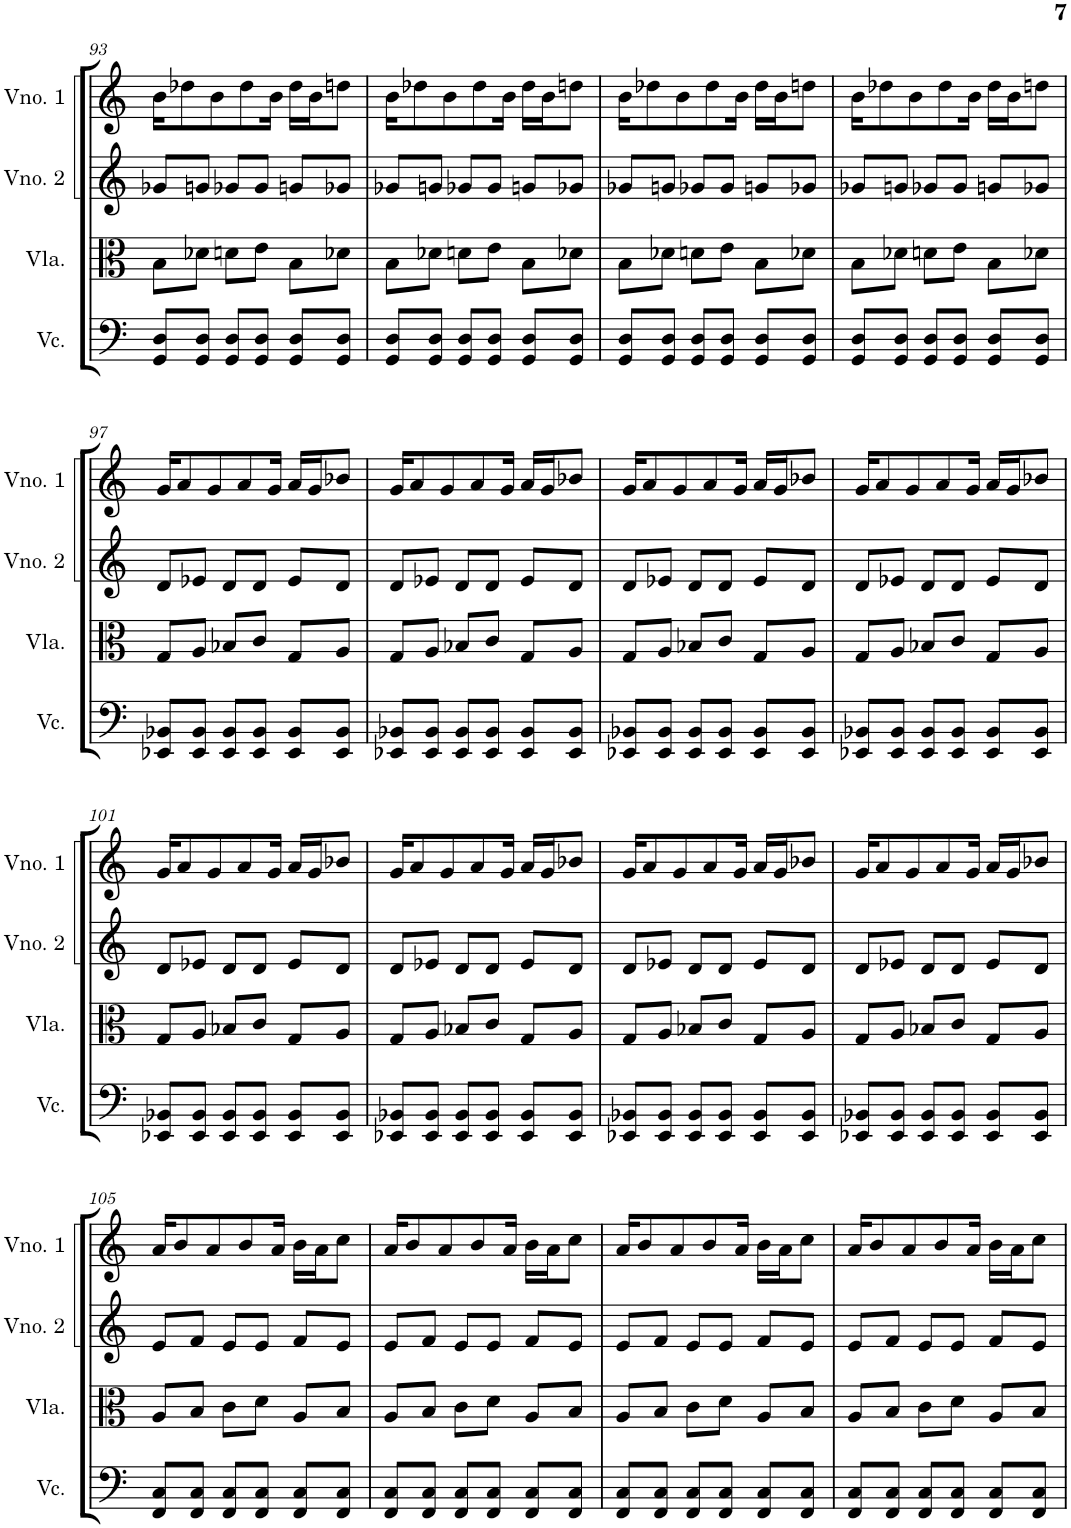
**kern	**kern	**kern	**kern
*part4	*part3	*part2	*part1
*staff4	*staff3	*staff2	*staff1
*I"Violoncelo	*I"Viola	*I"Violino 2	*I"Violino 1
*I'Vc.	*I'Vla.	*I'Vno. 2	*I'Vno. 1
!!LO:PB:g=z
*clefF4	*clefC3	*clefG2	*clefG2
*k[]	*k[]	*k[]	*k[]
*M3/4	*M3/4	*M3/4	*M3/4
=93	=93	=93	=93
8GG/ 8D/L	8B\L	8g-X/L	16b\KL
.	.	.	8dd-X\
8GG/ 8D/J	8d-X\J	8gn/J	.
.	.	.	8b\
8GG/ 8D/L	8dn\L	8g-X/L	.
.	.	.	8dd-\
8GG/ 8D/J	8e\J	8g-/J	.
.	.	.	16b\Jk
8GG/ 8D/L	8B\L	8gn/L	16dd-\LL
.	.	.	16b\J
8GG/ 8D/J	8d-X\J	8g-X/J	8ddn\J
=94	=94	=94	=94
8GG/ 8D/L	8B\L	8g-X/L	16b\KL
.	.	.	8dd-X\
8GG/ 8D/J	8d-X\J	8gn/J	.
.	.	.	8b\
8GG/ 8D/L	8dn\L	8g-X/L	.
.	.	.	8dd-\
8GG/ 8D/J	8e\J	8g-/J	.
.	.	.	16b\Jk
8GG/ 8D/L	8B\L	8gn/L	16dd-\LL
.	.	.	16b\J
8GG/ 8D/J	8d-X\J	8g-X/J	8ddn\J
=95	=95	=95	=95
8GG/ 8D/L	8B\L	8g-X/L	16b\KL
.	.	.	8dd-X\
8GG/ 8D/J	8d-X\J	8gn/J	.
.	.	.	8b\
8GG/ 8D/L	8dn\L	8g-X/L	.
.	.	.	8dd-\
8GG/ 8D/J	8e\J	8g-/J	.
.	.	.	16b\Jk
8GG/ 8D/L	8B\L	8gn/L	16dd-\LL
.	.	.	16b\J
8GG/ 8D/J	8d-X\J	8g-X/J	8ddn\J
=96	=96	=96	=96
8GG/ 8D/L	8B\L	8g-X/L	16b\KL
.	.	.	8dd-X\
8GG/ 8D/J	8d-X\J	8gn/J	.
.	.	.	8b\
8GG/ 8D/L	8dn\L	8g-X/L	.
.	.	.	8dd-\
8GG/ 8D/J	8e\J	8g-/J	.
.	.	.	16b\Jk
8GG/ 8D/L	8B\L	8gn/L	16dd-\LL
.	.	.	16b\J
8GG/ 8D/J	8d-X\J	8g-X/J	8ddn\J
!!LO:LB:g=z
=97	=97	=97	=97
8EE-X/ 8BB-X/L	8G/L	8d/L	16g/KL
.	.	.	8a/
8EE-/ 8BB-/J	8A/J	8e-X/J	.
.	.	.	8g/
8EE-/ 8BB-/L	8B-X/L	8d/L	.
.	.	.	8a/
8EE-/ 8BB-/J	8c/J	8d/J	.
.	.	.	16g/Jk
8EE-/ 8BB-/L	8G/L	8e-/L	16a/LL
.	.	.	16g/J
8EE-/ 8BB-/J	8A/J	8d/J	8b-X/J
=98	=98	=98	=98
8EE-X/ 8BB-X/L	8G/L	8d/L	16g/KL
.	.	.	8a/
8EE-/ 8BB-/J	8A/J	8e-X/J	.
.	.	.	8g/
8EE-/ 8BB-/L	8B-X/L	8d/L	.
.	.	.	8a/
8EE-/ 8BB-/J	8c/J	8d/J	.
.	.	.	16g/Jk
8EE-/ 8BB-/L	8G/L	8e-/L	16a/LL
.	.	.	16g/J
8EE-/ 8BB-/J	8A/J	8d/J	8b-X/J
=99	=99	=99	=99
8EE-X/ 8BB-X/L	8G/L	8d/L	16g/KL
.	.	.	8a/
8EE-/ 8BB-/J	8A/J	8e-X/J	.
.	.	.	8g/
8EE-/ 8BB-/L	8B-X/L	8d/L	.
.	.	.	8a/
8EE-/ 8BB-/J	8c/J	8d/J	.
.	.	.	16g/Jk
8EE-/ 8BB-/L	8G/L	8e-/L	16a/LL
.	.	.	16g/J
8EE-/ 8BB-/J	8A/J	8d/J	8b-X/J
=100	=100	=100	=100
8EE-X/ 8BB-X/L	8G/L	8d/L	16g/KL
.	.	.	8a/
8EE-/ 8BB-/J	8A/J	8e-X/J	.
.	.	.	8g/
8EE-/ 8BB-/L	8B-X/L	8d/L	.
.	.	.	8a/
8EE-/ 8BB-/J	8c/J	8d/J	.
.	.	.	16g/Jk
8EE-/ 8BB-/L	8G/L	8e-/L	16a/LL
.	.	.	16g/J
8EE-/ 8BB-/J	8A/J	8d/J	8b-X/J
!!LO:LB:g=z
=101	=101	=101	=101
8EE-X/ 8BB-X/L	8G/L	8d/L	16g/KL
.	.	.	8a/
8EE-/ 8BB-/J	8A/J	8e-X/J	.
.	.	.	8g/
8EE-/ 8BB-/L	8B-X/L	8d/L	.
.	.	.	8a/
8EE-/ 8BB-/J	8c/J	8d/J	.
.	.	.	16g/Jk
8EE-/ 8BB-/L	8G/L	8e-/L	16a/LL
.	.	.	16g/J
8EE-/ 8BB-/J	8A/J	8d/J	8b-X/J
=102	=102	=102	=102
8EE-X/ 8BB-X/L	8G/L	8d/L	16g/KL
.	.	.	8a/
8EE-/ 8BB-/J	8A/J	8e-X/J	.
.	.	.	8g/
8EE-/ 8BB-/L	8B-X/L	8d/L	.
.	.	.	8a/
8EE-/ 8BB-/J	8c/J	8d/J	.
.	.	.	16g/Jk
8EE-/ 8BB-/L	8G/L	8e-/L	16a/LL
.	.	.	16g/J
8EE-/ 8BB-/J	8A/J	8d/J	8b-X/J
=103	=103	=103	=103
8EE-X/ 8BB-X/L	8G/L	8d/L	16g/KL
.	.	.	8a/
8EE-/ 8BB-/J	8A/J	8e-X/J	.
.	.	.	8g/
8EE-/ 8BB-/L	8B-X/L	8d/L	.
.	.	.	8a/
8EE-/ 8BB-/J	8c/J	8d/J	.
.	.	.	16g/Jk
8EE-/ 8BB-/L	8G/L	8e-/L	16a/LL
.	.	.	16g/J
8EE-/ 8BB-/J	8A/J	8d/J	8b-X/J
=104	=104	=104	=104
8EE-X/ 8BB-X/L	8G/L	8d/L	16g/KL
.	.	.	8a/
8EE-/ 8BB-/J	8A/J	8e-X/J	.
.	.	.	8g/
8EE-/ 8BB-/L	8B-X/L	8d/L	.
.	.	.	8a/
8EE-/ 8BB-/J	8c/J	8d/J	.
.	.	.	16g/Jk
8EE-/ 8BB-/L	8G/L	8e-/L	16a/LL
.	.	.	16g/J
8EE-/ 8BB-/J	8A/J	8d/J	8b-X/J
!!LO:LB:g=z
=105	=105	=105	=105
8FF/ 8C/L	8A/L	8e/L	16a/KL
.	.	.	8b/
8FF/ 8C/J	8B/J	8f/J	.
.	.	.	8a/
8FF/ 8C/L	8c\L	8e/L	.
.	.	.	8b/
8FF/ 8C/J	8d\J	8e/J	.
.	.	.	16a/Jk
8FF/ 8C/L	8A/L	8f/L	16b\LL
.	.	.	16a\J
8FF/ 8C/J	8B/J	8e/J	8cc\J
=106	=106	=106	=106
8FF/ 8C/L	8A/L	8e/L	16a/KL
.	.	.	8b/
8FF/ 8C/J	8B/J	8f/J	.
.	.	.	8a/
8FF/ 8C/L	8c\L	8e/L	.
.	.	.	8b/
8FF/ 8C/J	8d\J	8e/J	.
.	.	.	16a/Jk
8FF/ 8C/L	8A/L	8f/L	16b\LL
.	.	.	16a\J
8FF/ 8C/J	8B/J	8e/J	8cc\J
=107	=107	=107	=107
8FF/ 8C/L	8A/L	8e/L	16a/KL
.	.	.	8b/
8FF/ 8C/J	8B/J	8f/J	.
.	.	.	8a/
8FF/ 8C/L	8c\L	8e/L	.
.	.	.	8b/
8FF/ 8C/J	8d\J	8e/J	.
.	.	.	16a/Jk
8FF/ 8C/L	8A/L	8f/L	16b\LL
.	.	.	16a\J
8FF/ 8C/J	8B/J	8e/J	8cc\J
=108	=108	=108	=108
8FF/ 8C/L	8A/L	8e/L	16a/KL
.	.	.	8b/
8FF/ 8C/J	8B/J	8f/J	.
.	.	.	8a/
8FF/ 8C/L	8c\L	8e/L	.
.	.	.	8b/
8FF/ 8C/J	8d\J	8e/J	.
.	.	.	16a/Jk
8FF/ 8C/L	8A/L	8f/L	16b\LL
.	.	.	16a\J
8FF/ 8C/J	8B/J	8e/J	8cc\J
=	=	=	=
*-	*-	*-	*-
